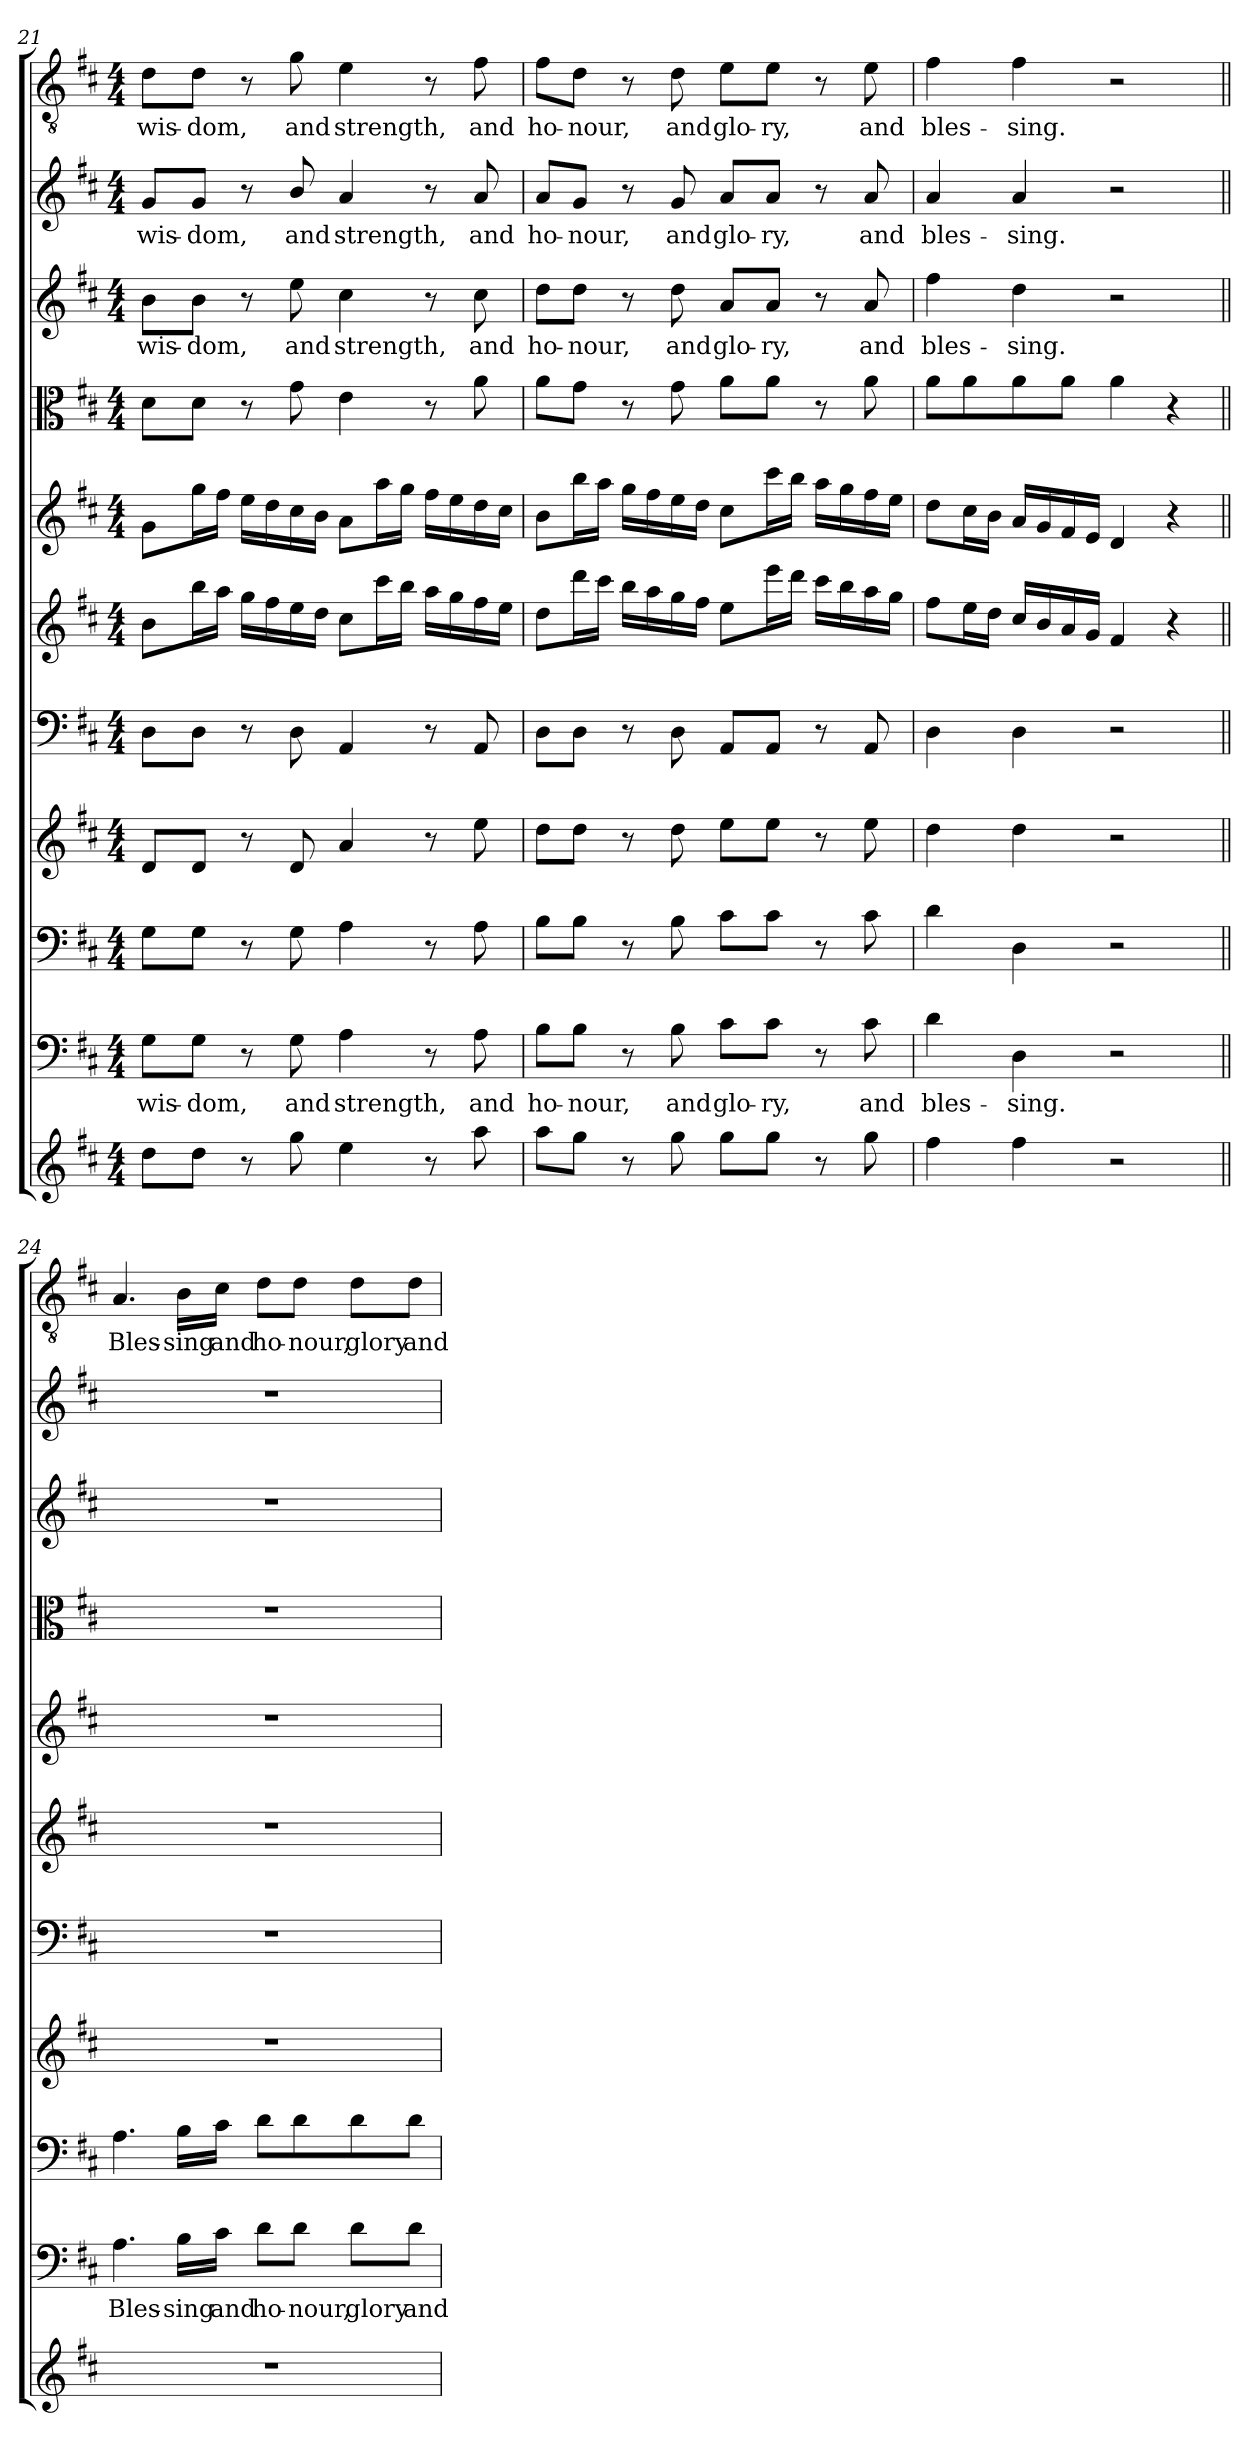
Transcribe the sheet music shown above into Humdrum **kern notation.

**kern	**kern	**text	**kern	**kern	**kern	**kern	**kern	**kern	**kern	**text	**kern	**text	**kern	**text
*part11	*part10	*part10	*part9	*part8	*part7	*part6	*part5	*part4	*part3	*part3	*part2	*part2	*part1	*part1
*staff11	*staff10	*staff10	*staff9	*staff8	*staff7	*staff6	*staff5	*staff4	*staff3	*staff3	*staff2	*staff2	*staff1	*staff1
*clefG2	*clefF4	*	*clefF4	*clefG2	*clefF4	*clefG2	*clefG2	*clefC3	*clefG2	*	*clefG2	*	*clefGv2	*
*k[f#c#]	*k[f#c#]	*	*k[f#c#]	*k[f#c#]	*k[f#c#]	*k[f#c#]	*k[f#c#]	*k[f#c#]	*k[f#c#]	*	*k[f#c#]	*	*k[f#c#]	*
*D:	*D:	*	*D:	*D:	*D:	*D:	*D:	*D:	*D:	*	*D:	*	*D:	*
*M4/4	*M4/4	*	*M4/4	*M4/4	*M4/4	*M4/4	*M4/4	*M4/4	*M4/4	*	*M4/4	*	*M4/4	*
=21	=21	=21	=21	=21	=21	=21	=21	=21	=21	=21	=21	=21	=21	=21
8dd\L	8G\L	wis-	8G\L	8d/L	8D\L	8b/L	8g/L	8d\L	8b\L	wis-	8g/L	wis-	8d\L	wis-
8dd\J	8G\J	-dom,	8G\J	8d/J	8D\J	16bb\L	16gg\L	8d\J	8b\J	-dom,	8g/J	-dom,	8d\J	-dom,
.	.	.	.	.	.	16aa\JJ	16ff#\JJ	.	.	.	.	.	.	.
8r	8r	.	8r	8r	8r	16gg\LL	16ee\LL	8r	8r	.	8r	.	8r	.
.	.	.	.	.	.	16ff#\	16dd\	.	.	.	.	.	.	.
8gg\	8G\	and	8G\	8d/	8D\	16ee\	16cc#\	8g\	8ee\	and	8b/	and	8g\	and
.	.	.	.	.	.	16dd\JJ	16b\JJ	.	.	.	.	.	.	.
4ee\	4A\	strength,	4A\	4a/	4AA/	8cc#\L	8a/L	4e\	4cc#\	strength,	4a/	strength,	4e\	strength,
.	.	.	.	.	.	16ccc#\L	16aa\L	.	.	.	.	.	.	.
.	.	.	.	.	.	16bb\JJ	16gg\JJ	.	.	.	.	.	.	.
8r	8r	.	8r	8r	8r	16aa\LL	16ff#\LL	8r	8r	.	8r	.	8r	.
.	.	.	.	.	.	16gg\	16ee\	.	.	.	.	.	.	.
8aa\	8A\	and	8A\	8ee\	8AA/	16ff#\	16dd\	8a\	8cc#\	and	8a/	and	8f#\	and
.	.	.	.	.	.	16ee\JJ	16cc#\JJ	.	.	.	.	.	.	.
=22	=22	=22	=22	=22	=22	=22	=22	=22	=22	=22	=22	=22	=22	=22
8aa\L	8B\L	ho-	8B\L	8dd\L	8D\L	8dd\L	8b\L	8a\L	8dd\L	ho-	8a/L	ho-	8f#\L	ho-
8gg\J	8B\J	-nour,	8B\J	8dd\J	8D\J	16ddd\L	16bb\L	8g\J	8dd\J	-nour,	8g/J	-nour,	8d\J	-nour,
.	.	.	.	.	.	16ccc#\JJ	16aa\JJ	.	.	.	.	.	.	.
8r	8r	.	8r	8r	8r	16bb\LL	16gg\LL	8r	8r	.	8r	.	8r	.
.	.	.	.	.	.	16aa\	16ff#\	.	.	.	.	.	.	.
8gg\	8B\	and	8B\	8dd\	8D\	16gg\	16ee\	8g\	8dd\	and	8g/	and	8d\	and
.	.	.	.	.	.	16ff#\JJ	16dd\JJ	.	.	.	.	.	.	.
8gg\L	8c#\L	glo-	8c#\L	8ee\L	8AA/L	8ee\L	8cc#\L	8a\L	8a/L	glo-	8a/L	glo-	8e\L	glo-
8gg\J	8c#\J	-ry,	8c#\J	8ee\J	8AA/J	16eee\L	16ccc#\L	8a\J	8a/J	-ry,	8a/J	-ry,	8e\J	-ry,
.	.	.	.	.	.	16ddd\JJ	16bb\JJ	.	.	.	.	.	.	.
8r	8r	.	8r	8r	8r	16ccc#\LL	16aa\LL	8r	8r	.	8r	.	8r	.
.	.	.	.	.	.	16bb\	16gg\	.	.	.	.	.	.	.
8gg\	8c#\	and	8c#\	8ee\	8AA/	16aa\	16ff#\	8a\	8a/	and	8a/	and	8e\	and
.	.	.	.	.	.	16gg\JJ	16ee\JJ	.	.	.	.	.	.	.
=23	=23	=23	=23	=23	=23	=23	=23	=23	=23	=23	=23	=23	=23	=23
4ff#\	4d\	bles-	4d\	4dd\	4D\	8ff#\L	8dd\L	8a\L	4ff#\	bles-	4a/	bles-	4f#\	bles-
.	.	.	.	.	.	16ee\L	16cc#\L	8a\	.	.	.	.	.	.
.	.	.	.	.	.	16dd\JJ	16b\JJ	.	.	.	.	.	.	.
4ff#\	4D\	-sing.	4D\	4dd\	4D\	16cc#/LL	16a/LL	8a\	4dd\	-sing.	4a/	-sing.	4f#\	-sing.
.	.	.	.	.	.	16b/	16g/	.	.	.	.	.	.	.
.	.	.	.	.	.	16a/	16f#/	8a\J	.	.	.	.	.	.
.	.	.	.	.	.	16g/JJ	16e/JJ	.	.	.	.	.	.	.
2r	2r	.	2r	2r	2r	4f#/	4d/	4a\	2r	.	2r	.	2r	.
.	.	.	.	.	.	4r	4r	4r	.	.	.	.	.	.
=24||	=24||	=24||	=24||	=24||	=24||	=24||	=24||	=24||	=24||	=24||	=24||	=24||	=24||	=24||
1r	4.A\	Bles-	4.A\	1r	1r	1r	1r	1r	1r	.	1r	.	4.A/	Bles-
.	16B\LL	-sing	16B\LL	.	.	.	.	.	.	.	.	.	16B\LL	-sing
.	16c#\JJ	and	16c#\JJ	.	.	.	.	.	.	.	.	.	16c#\JJ	and
.	8d\L	ho-	8d\L	.	.	.	.	.	.	.	.	.	8d\L	ho-
.	8d\J	-nour,	8d\	.	.	.	.	.	.	.	.	.	8d\J	-nour,
.	8d\L	glory	8d\	.	.	.	.	.	.	.	.	.	8d\L	glory
.	8d\J	and	8d\J	.	.	.	.	.	.	.	.	.	8d\J	and
=	=	=	=	=	=	=	=	=	=	=	=	=	=	=
*-	*-	*-	*-	*-	*-	*-	*-	*-	*-	*-	*-	*-	*-	*-
